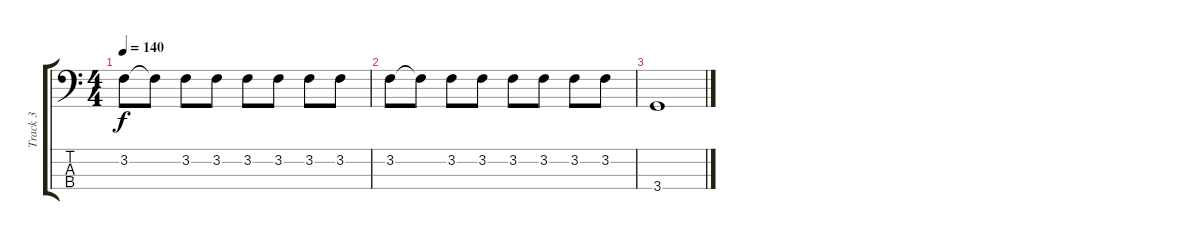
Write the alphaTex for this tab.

\track ("Track 3" "Track 3") {instrument electricbassfinger}
\staff {score tabs}
\tuning (G2 D2 A1 E1) {hide}
\ts (4 4)
\tempo 140
\clef f4
\ks c
3.2.8{dy f} 3.2{t}.8 3.2.8 3.2.8 3.2.8 3.2.8 3.2.8 3.2.8 |
3.2.8 3.2{t}.8 3.2.8 3.2.8 3.2.8 3.2.8 3.2.8 3.2.8 |
3.4.1
